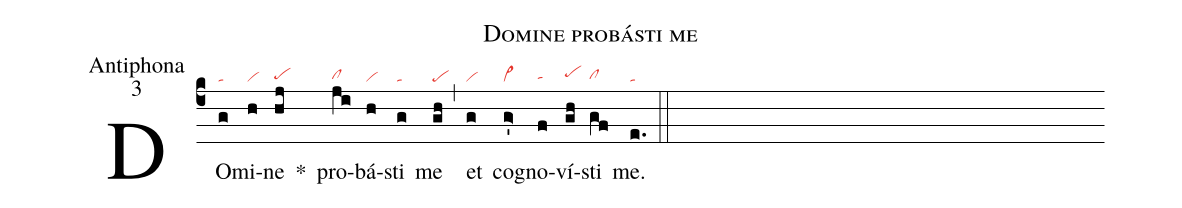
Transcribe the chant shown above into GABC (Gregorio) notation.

name:Domine probásti me;
office-part:Antiphona;
mode:3;
nabc-lines:1;
%%
(c4)
DO(g|ta)mi(h|vi)ne(hj|pehg) *()
pro(ji|clhg)bá(h|vi)sti(g|ta) me(gh|pe) (,)
et(g|vi) co(g>'|vi>)gno(f|tahg)ví(gh|pehh)sti(gf|clhg) me.(e.|ta) (::)
